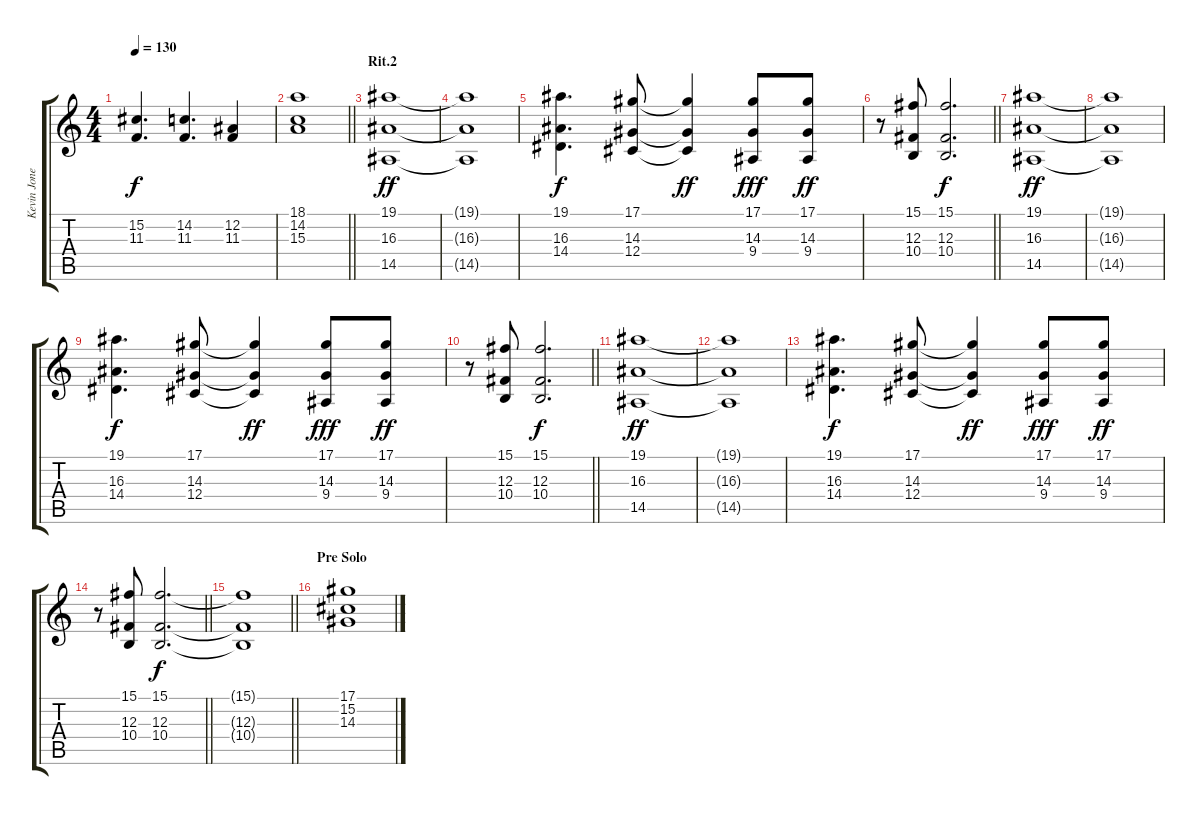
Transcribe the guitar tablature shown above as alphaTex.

\track ("Kevin Jones" "Kevin Jone") {instrument stringensemble1}
\staff {score tabs}
\tuning (Eb4 Bb3 Gb3 Db3 Ab2 Eb2) {hide}
\ts (4 4)
\tempo 130
\clef g2
\ks c
(15.2 11.3).4{d dy f} (14.2 11.3).4{d} (12.2 11.3).4 |
\barLineRight lightlight
(18.1 14.2 15.3).1 |
\section ("" "Rit.2")
(19.1 16.3 14.5).1{dy ff} |
(19.1{t} 16.3{t} 14.5{t}).1 |
(19.1 16.3 14.4).4{d dy f} (17.1 14.3 12.4).8 (17.1{t} 14.3{t} 12.4{t}).4{dy ff} (17.1 14.3 9.4).8{dy fff} (17.1 14.3 9.4).8{dy ff} |
\barLineRight lightlight
r.8 (15.1 12.3 10.4).8 (15.1 12.3 10.4).2{d dy f} |
\section ("" "")
(19.1 16.3 14.5).1{dy ff} |
(19.1{t} 16.3{t} 14.5{t}).1 |
(19.1 16.3 14.4).4{d dy f} (17.1 14.3 12.4).8 (17.1{t} 14.3{t} 12.4{t}).4{dy ff} (17.1 14.3 9.4).8{dy fff} (17.1 14.3 9.4).8{dy ff} |
\barLineRight lightlight
r.8 (15.1 12.3 10.4).8 (15.1 12.3 10.4).2{d dy f} |
\section ("" "")
(19.1 16.3 14.5).1{dy ff} |
(19.1{t} 16.3{t} 14.5{t}).1 |
(19.1 16.3 14.4).4{d dy f} (17.1 14.3 12.4).8 (17.1{t} 14.3{t} 12.4{t}).4{dy ff} (17.1 14.3 9.4).8{dy fff} (17.1 14.3 9.4).8{dy ff} |
\barLineRight lightlight
r.8 (15.1 12.3 10.4).8 (15.1 12.3 10.4).2{d dy f} |
\barLineRight lightlight
(15.1{t} 12.3{t} 10.4{t}).1 |
\section ("" "Pre Solo")
(17.1 15.2 14.3).1
